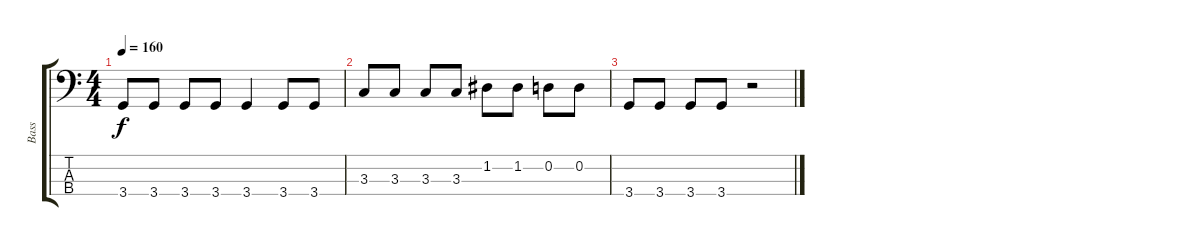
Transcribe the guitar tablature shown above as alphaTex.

\track ("Bass" "Bass") {instrument electricbassfinger}
\staff {score tabs}
\tuning (G2 D2 A1 E1) {hide}
\ts (4 4)
\tempo 160
\clef f4
\ks c
3.4.8{dy f} 3.4.8 3.4.8 3.4.8 3.4.4 3.4.8 3.4.8 |
3.3.8 3.3.8 3.3.8 3.3.8 1.2.8 1.2.8 0.2.8 0.2.8 |
3.4.8 3.4.8 3.4.8 3.4.8 r.2
